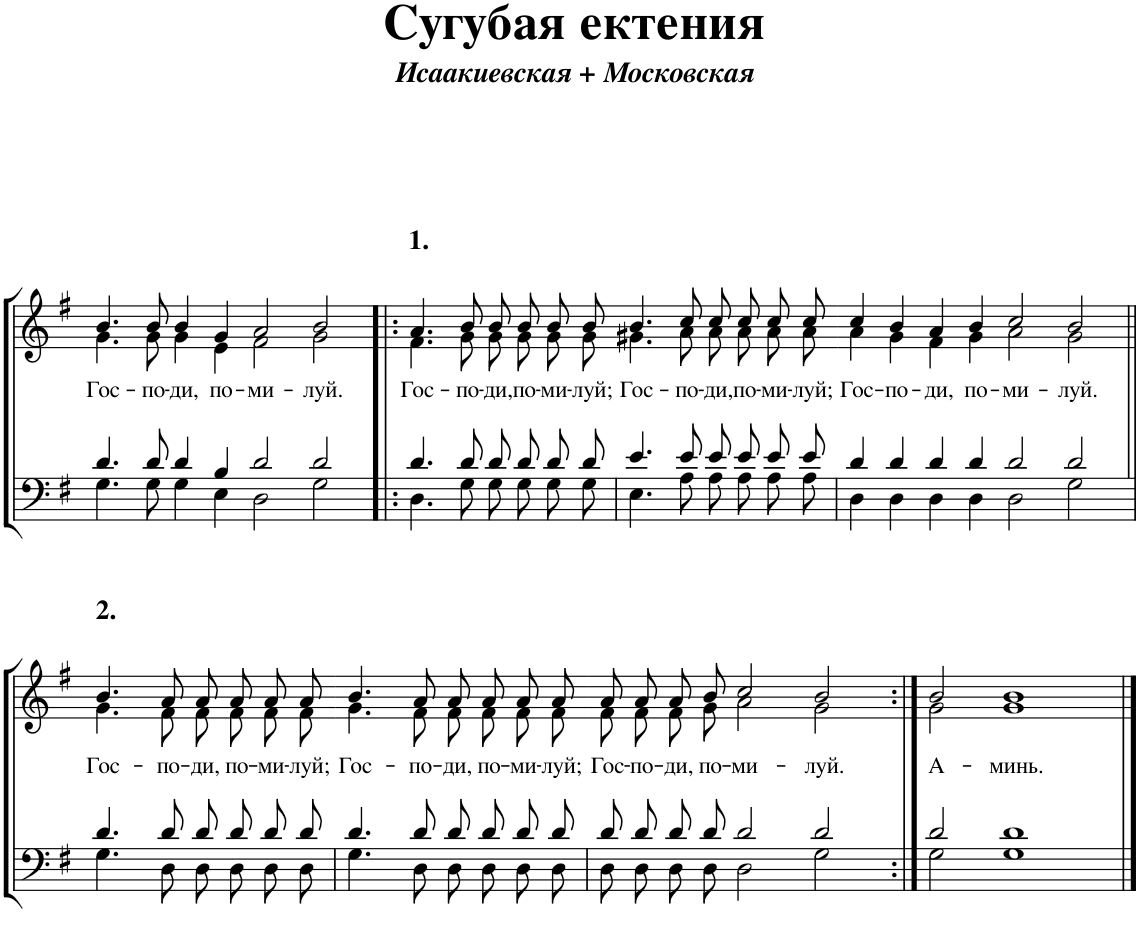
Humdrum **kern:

**kern	**kern	**text
*part1	*part1	*part1
*staff2	*staff1	*staff1
*I"Piano	*	*
*I'Pno.	*	*
*clefF4	*clefG2	*
*k[f#]	*k[f#]	*
*M24/4	*M24/4	*
=1	=1	=1
*^	*	*
*	*^	*	*
!	!	!	!	!LO:LY:b
*	*	*	*^	*
00.ryy	4.d/	4.G\	4.b/	4.g\	Гос-
!	!	!	!	!	!LO:LY:b
.	8d/	8G\	8b/	8g\	-по-
!	!	!	!	!	!LO:LY:b
.	4d/	4G\	4b/	4g\	-ди,
!	!	!	!	!	!LO:LY:b
.	4B/	4E\	4g/	4e\	по-
!	!	!	!	!	!LO:LY:b
.	2d/	2D\	2a/	2f#\	-ми-
!	!	!	!	!	!LO:LY:b
.	2d/	2G\	2b/	2g\	-луй.
.	00ryy	00ryy	00ryy	00ryy	.
=2!|:	=2!|:	=2!|:	=2!|:	=2!|:	=2!|:
!	!	!	!LO:TX:a:B:t=1.	!	!
!	!	!	!	!	!LO:LY:b
1ryy	4.d/	4.D\	4.a/	4.f#\	Гос-
!	!	!	!	!	!LO:LY:b
.	8d/L	8G\L	8b/L	8g\L	-по-
!	!	!	!	!	!LO:LY:b
.	8d/	8G\	8b/	8g\	-ди,
!	!	!	!	!	!LO:LY:b
.	8d/	8G\	8b/	8g\	по-
!	!	!	!	!	!LO:LY:b
.	8d/	8G\	8b/	8g\	-ми-
!	!	!	!	!	!LO:LY:b
.	8d/J	8G\J	8b/J	8g\J	-луй;
=3-	=3-	=3-	=3-	=3-	=3-
!	!	!	!	!	!LO:LY:b
1ryy	4.e/	4.E\	4.b/	4.g#X\	Гос-
!	!	!	!	!	!LO:LY:b
.	8e/L	8A\L	8cc/L	8a\L	-по-
!	!	!	!	!	!LO:LY:b
.	8e/	8A\	8cc/	8a\	-ди,
!	!	!	!	!	!LO:LY:b
.	8e/	8A\	8cc/	8a\	по-
!	!	!	!	!	!LO:LY:b
.	8e/	8A\	8cc/	8a\	-ми-
!	!	!	!	!	!LO:LY:b
.	8e/J	8A\J	8cc/J	8a\J	-луй;
=4-	=4-	=4-	=4-	=4-	=4-
!	!	!	!	!	!LO:LY:b
00.ryy	4d/	4D\	4cc/	4a\	Гос-
!	!	!	!	!	!LO:LY:b
.	4d/	4D\	4b/	4g\	-по-
!	!	!	!	!	!LO:LY:b
.	4d/	4D\	4a/	4f#\	-ди,
!	!	!	!	!	!LO:LY:b
.	4d/	4D\	4b/	4g\	по-
!	!	!	!	!	!LO:LY:b
.	2d/	2D\	2cc/	2a\	-ми-
!	!	!	!	!	!LO:LY:b
.	2d/	2G\	2b/	2g\	-луй.
.	00ryy	00ryy	00ryy	00ryy	.
!!LO:LB:g=z	!!
=5||	=5||	=5||	=5||	=5||	=5||
!	!	!	!LO:TX:a:B:t=2.	!	!
!	!	!	!	!	!LO:LY:b
00.ryy	4.d/	4.G\	4.b/	4.g\	Гос-
!	!	!	!	!	!LO:LY:b
.	8d/L	8D\L	8a/L	8f#\L	-по-
!	!	!	!	!	!LO:LY:b
.	8d/	8D\	8a/	8f#\	-ди,
!	!	!	!	!	!LO:LY:b
.	8d/	8D\	8a/	8f#\	по-
!	!	!	!	!	!LO:LY:b
.	8d/	8D\	8a/	8f#\	-ми-
!	!	!	!	!	!LO:LY:b
.	8d/J	8D\J	8a/J	8f#\J	-луй;
.	1ryy	1ryy	00ryy	00ryy	.
.	00ryy	00ryy	.	.	.
.	.	.	1ryy	1ryy	.
=6-	=6-	=6-	=6-	=6-	=6-
!	!	!	!	!	!LO:LY:b
00.ryy	4.d/	4.G\	4.b/	4.g\	Гос-
!	!	!	!	!	!LO:LY:b
.	8d/L	8D\L	8a/L	8f#\L	-по-
!	!	!	!	!	!LO:LY:b
.	8d/	8D\	8a/	8f#\	-ди,
!	!	!	!	!	!LO:LY:b
.	8d/	8D\	8a/	8f#\	по-
!	!	!	!	!	!LO:LY:b
.	8d/	8D\	8a/	8f#\	-ми-
!	!	!	!	!	!LO:LY:b
.	8d/J	8D\J	8a/J	8f#\J	-луй;
.	1ryy	1ryy	00ryy	00ryy	.
.	00ryy	00ryy	.	.	.
.	.	.	1ryy	1ryy	.
=7-	=7-	=7-	=7-	=7-	=7-
!	!	!	!	!	!LO:LY:b
00.ryy	8d/L	8D\L	8a/L	8f#\L	Гос-
!	!	!	!	!	!LO:LY:b
.	8d/	8D\	8a/	8f#\	-по-
!	!	!	!	!	!LO:LY:b
.	8d/	8D\	8a/	8f#\	-ди,
!	!	!	!	!	!LO:LY:b
.	8d/J	8D\J	8b/J	8g\J	по-
!	!	!	!	!	!LO:LY:b
.	2d/	2D\	2cc/	2a\	-ми-
!	!	!	!	!	!LO:LY:b
.	2d/	2G\	2b/	2g\	-луй.
.	1ryy	1ryy	00ryy	00ryy	.
.	2%7ryy	2%7ryy	.	.	.
.	.	.	2ryy	2ryy	.
=8:|!	=8:|!	=8:|!	=8:|!	=8:|!	=8:|!
!	!	!	!	!	!LO:LY:b
1.ryy	2d/	2G\	2b/	2g\	А-
!	!	!	!	!	!LO:LY:b
.	1d	1G	1b	1g	-минь.
*v	*v	*v	*	*	*
*	*v	*v	*
==	==	==
*-	*-	*-
